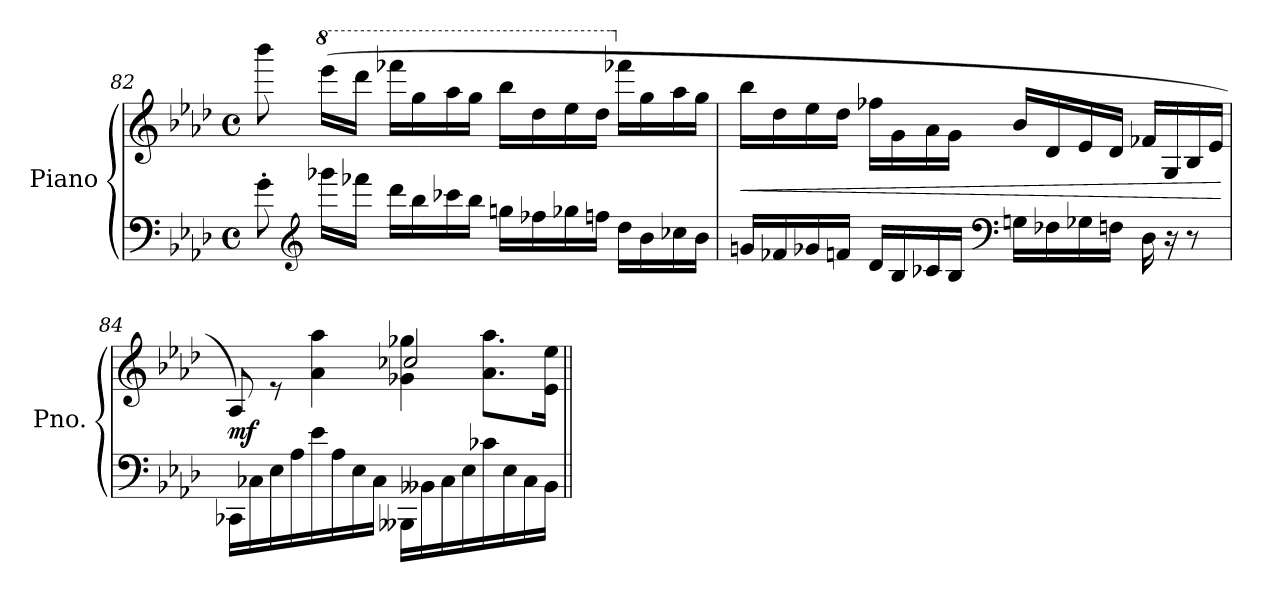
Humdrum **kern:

**kern	**kern	**dynam
*part1	*part1	*part1
*staff2	*staff1	*staff1/2
*I"Piano	*	*
*I'Pno.	*	*
!!LO:PB:g=z
*clefF4	*clefG2	*
*k[b-e-a-d-]	*k[b-e-a-d-]	*
*M4/4	*M4/4	*
*met(c)	*met(c)	*
=82	=82	=82
8g'\	8bbb-\	.
*clefG2	*	*
*	*8va	*
16ggg-X\LL	(16eeee-\LL	.
16fff-X\JJ	16dddd-\JJ	.
16ddd-\LL	16ffff-X\LL	.
16bb-\	16ggg\	.
16ccc-X\	16aaa-\	.
16bb-\JJ	16ggg\JJ	.
16ggn\LL	16bbb-\LL	.
16ff-X\	16ddd-\	.
16gg-X\	16eee-\	.
16ffn\JJ	16ddd-\JJ	.
*	*X8va	*
16dd-\LL	16fff-X\LL	.
16b-\	16gg\	.
16cc-X\	16aa-\	.
16b-\JJ	16gg\JJ	.
=83	=83	=83
!	!	!LO:HP:b
16gn/LL	16bb-\LL	<
16f-X/	16dd-\	.
16g-X/	16ee-\	.
16fn/JJ	16dd-\JJ	.
16d-/LL	16ff-X\LL	.
16B-/	16g\	.
16c-X/	16a-\	.
16B-/JJ	16g\JJ	.
*clefF4	*	*
16Gn\LL	16b-/LL	.
16F-X\	16d-/	.
16G-X\	16e-/	.
16Fn\JJ	16d-/JJ	.
16D-\	16f-X/LL	.
16r	16G/	.
8r	16B-/	.
.	16e-/JJ	.
.	.	[
=84	=84	=84
*	*^	*
!	!	!	!LO:DY:b
16CC-X\LL	8A-/)	2ryy	mf
16C-X\	.	.	.
16E-\	8re	.	.
16A-\	.	.	.
16e-\	4a-\ 4aa-\	.	.
16A-\	.	.	.
16E-\	.	.	.
16C-\JJ	.	.	.
16BBB--X\LL	4g-X\ 4gg-X\	2cc-X/	.
16BB--X\	.	.	.
16C-\	.	.	.
16E-\	.	.	.
16c-X\	8.a-\ 8.aa-\L	.	.
16E-\	.	.	.
16C-\	.	.	.
16BB--\JJ	16e-\ 16ee-\Jk	.	.
*	*v	*v	*
=||	=||	=||
*-	*-	*-
